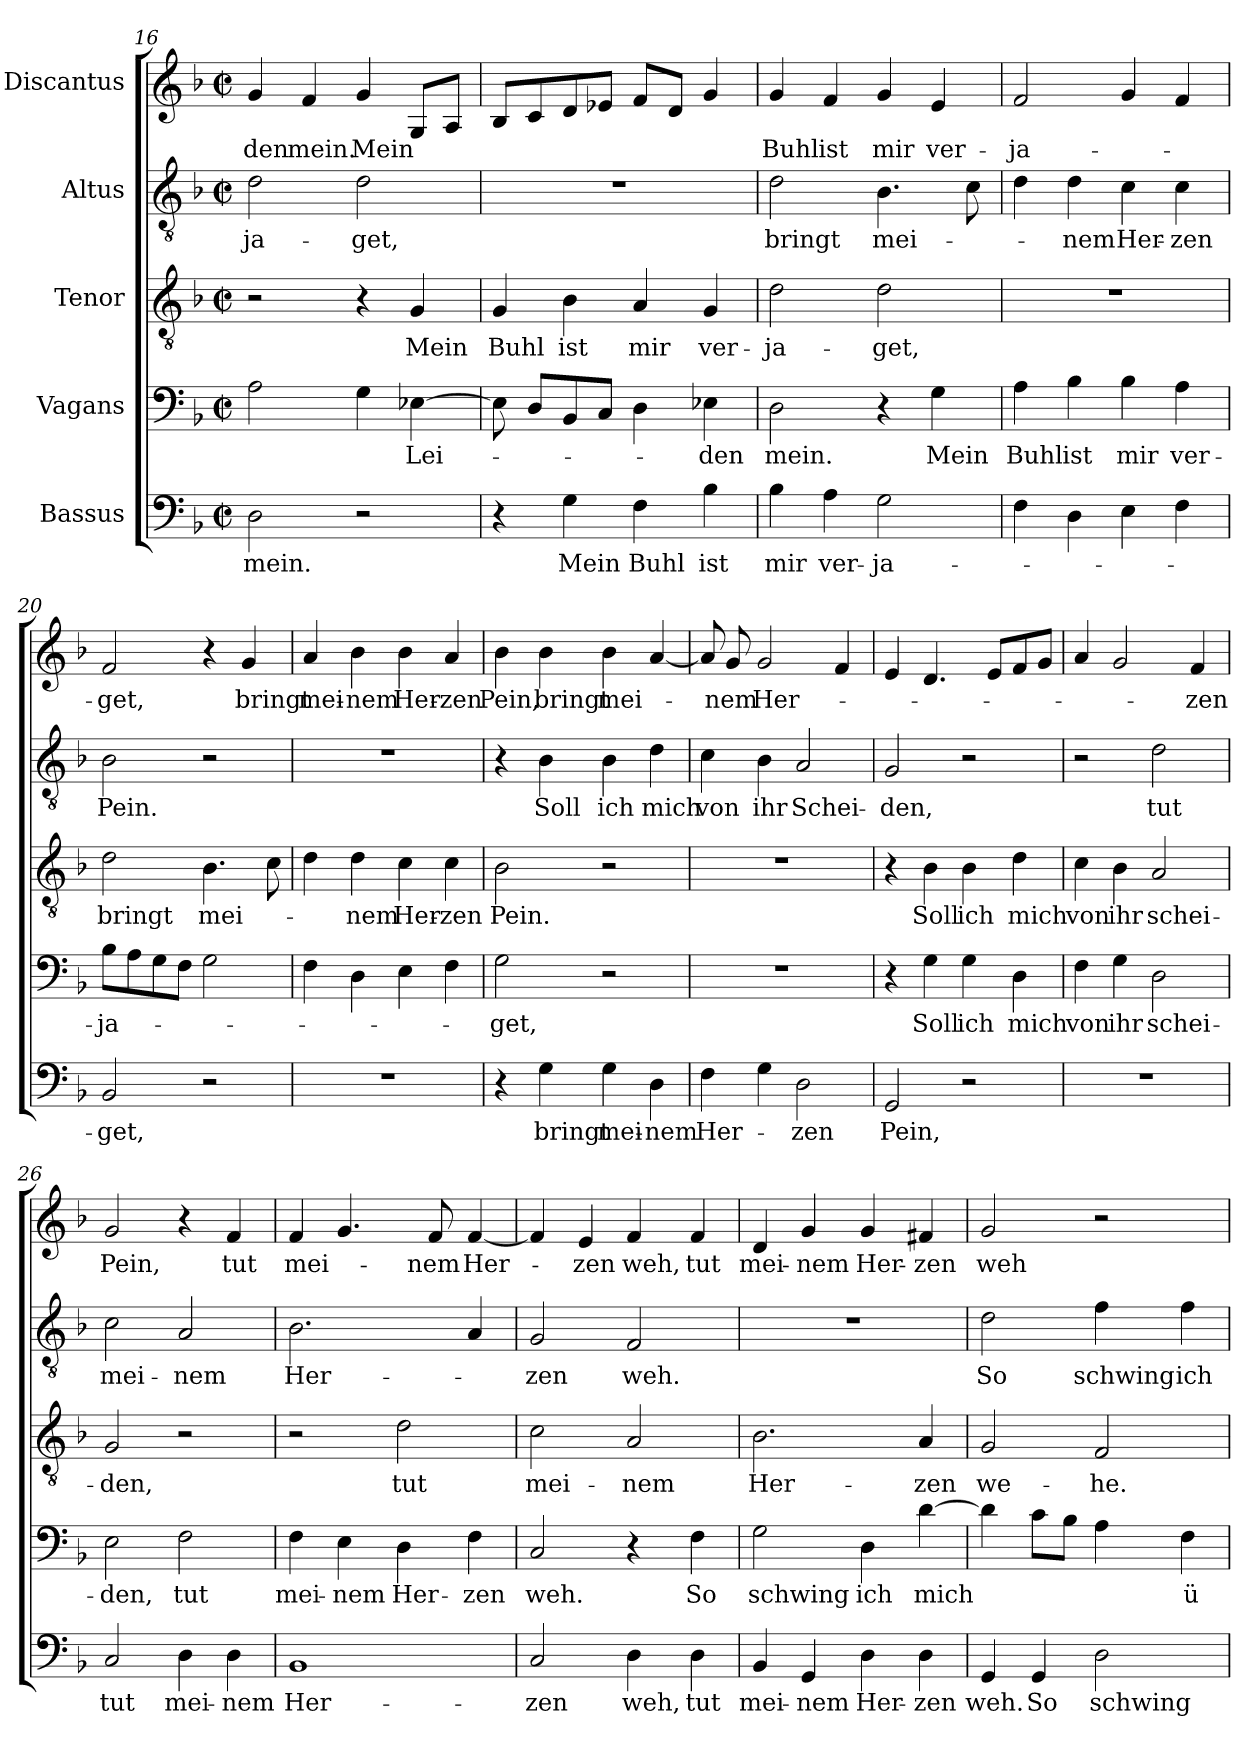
**kern	**text	**kern	**text	**kern	**text	**kern	**text	**kern	**text
*part5	*part5	*part4	*part4	*part3	*part3	*part2	*part2	*part1	*part1
*staff5	*staff5	*staff4	*staff4	*staff3	*staff3	*staff2	*staff2	*staff1	*staff1
*I"Bassus	*	*I"Vagans	*	*I"Tenor	*	*I"Altus	*	*I"Discantus	*
*clefF4	*	*clefF4	*	*clefGv2	*	*clefGv2	*	*clefG2	*
*k[b-]	*	*k[b-]	*	*k[b-]	*	*k[b-]	*	*k[b-]	*
*M2/2	*	*M2/2	*	*M2/2	*	*M2/2	*	*M2/2	*
*met(c|)	*	*met(c|)	*	*met(c|)	*	*met(c|)	*	*met(c|)	*
=16	=16	=16	=16	=16	=16	=16	=16	=16	=16
!	!LO:LY:b	!	!	!	!	!	!LO:LY:b	!	!LO:LY:b
2D\	mein.	2A\	.	2r	.	2d\	-ja-	4g/	-den
!	!	!	!	!	!	!	!	!	!LO:LY:b
.	.	.	.	.	.	.	.	4f/	mein.
!	!	!	!	!	!	!	!LO:LY:b	!	!LO:LY:b
2r	.	4G\	.	4r	.	2d\	-get,	4g/	-Mein
!	!	!	!LO:LY:b	!	!LO:LY:b	!	!	!	!
.	.	[4E-X\	Lei-	4G/	Mein	.	.	8GL	.
.	.	.	.	.	.	.	.	8AJ	.
!!LO:LB:g=z
=17	=17	=17	=17	=17	=17	=17	=17	=17	=17
!	!	!	!	!	!LO:LY:b	!	!	!	!
4r	.	8E-\]	.	4G/	Buhl	1r	.	8B-L	.
.	.	8DL	.	.	.	.	.	8c	.
!	!LO:LY:b	!	!	!	!LO:LY:b	!	!	!	!
4G\	Mein	8BB-	.	4B-\	ist	.	.	8d	.
.	.	8CJ	.	.	.	.	.	8e-XJ	.
!	!LO:LY:b	!	!	!	!LO:LY:b	!	!	!	!
4F\	Buhl	4D\	.	4A/	mir	.	.	8fL	.
.	.	.	.	.	.	.	.	8dJ	.
!	!LO:LY:b	!	!LO:LY:b	!	!LO:LY:b	!	!	!	!
4B-\	ist	4E-X\	-den	4G/	ver-	.	.	4g/	.
=18	=18	=18	=18	=18	=18	=18	=18	=18	=18
!	!LO:LY:b	!	!LO:LY:b	!	!LO:LY:b	!	!LO:LY:b	!	!LO:LY:b
4B-\	mir	2D\	mein.	2d\	-ja-	2d\	bringt	4g/	Buhl
!	!LO:LY:b	!	!	!	!	!	!	!	!LO:LY:b
4A\	ver-	.	.	.	.	.	.	4f/	ist
!	!LO:LY:b	!	!	!	!LO:LY:b	!	!LO:LY:b	!	!LO:LY:b
2G\	-ja-	4r	.	2d\	-get,	4.B-\	mei-	4g/	mir
!	!	!	!LO:LY:b	!	!	!	!	!	!LO:LY:b
.	.	4G\	Mein	.	.	.	.	4e/	ver-
.	.	.	.	.	.	8c\	.	.	.
=19	=19	=19	=19	=19	=19	=19	=19	=19	=19
!	!	!	!LO:LY:b	!	!	!	!	!	!LO:LY:b
4F\	.	4A\	Buhl	1r	.	4d\	.	2f/	-ja-
!	!	!	!LO:LY:b	!	!	!	!LO:LY:b	!	!
4D\	.	4B-\	ist	.	.	4d\	-nem	.	.
!	!	!	!LO:LY:b	!	!	!	!LO:LY:b	!	!
4E\	.	4B-\	mir	.	.	4c\	Her-	4g/	.
!	!	!	!LO:LY:b	!	!	!	!LO:LY:b	!	!
4F\	.	4A\	ver-	.	.	4c\	-zen	4f/	.
=20	=20	=20	=20	=20	=20	=20	=20	=20	=20
!	!LO:LY:b	!	!LO:LY:b	!	!LO:LY:b	!	!LO:LY:b	!	!LO:LY:b
2BB-/	-get,	8B-L	-ja-	2d\	bringt	2B-\	Pein.	2f/	-get,
.	.	8A	.	.	.	.	.	.	.
.	.	8G	.	.	.	.	.	.	.
.	.	8FJ	.	.	.	.	.	.	.
!	!	!	!	!	!LO:LY:b	!	!	!	!
2r	.	2G\	.	4.B-\	mei-	2r	.	4r	.
!	!	!	!	!	!	!	!	!	!LO:LY:b
.	.	.	.	.	.	.	.	4g/	bringt
.	.	.	.	8c\	.	.	.	.	.
!!LO:PB:g=z
=21	=21	=21	=21	=21	=21	=21	=21	=21	=21
!	!	!	!	!	!	!	!	!	!LO:LY:b
1r	.	4F\	.	4d\	.	1r	.	4a/	mei-
!	!	!	!	!	!LO:LY:b	!	!	!	!LO:LY:b
.	.	4D\	.	4d\	-nem	.	.	4b-\	-nem
!	!	!	!	!	!LO:LY:b	!	!	!	!LO:LY:b
.	.	4E\	.	4c\	Her-	.	.	4b-\	Her-
!	!	!	!	!	!LO:LY:b	!	!	!	!LO:LY:b
.	.	4F\	.	4c\	-zen	.	.	4a/	-zen
=22	=22	=22	=22	=22	=22	=22	=22	=22	=22
!	!	!	!LO:LY:b	!	!LO:LY:b	!	!	!	!LO:LY:b
4r	.	2G\	-get,	2B-\	Pein.	4r	.	4b-\	Pein,
!	!LO:LY:b	!	!	!	!	!	!LO:LY:b	!	!LO:LY:b
4G\	bringt	.	.	.	.	4B-\	Soll	4b-\	bringt
!	!LO:LY:b	!	!	!	!	!	!LO:LY:b	!	!LO:LY:b
4G\	mei-	2r	.	2r	.	4B-\	ich	4b-\	mei-
!	!LO:LY:b	!	!	!	!	!	!LO:LY:b	!	!
4D\	-nem	.	.	.	.	4d\	mich	[4a/	.
=23	=23	=23	=23	=23	=23	=23	=23	=23	=23
!	!LO:LY:b	!	!	!	!	!	!LO:LY:b	!	!
4F\	Her-	1r	.	1r	.	4c\	von	8a/]	.
!	!	!	!	!	!	!	!	!	!LO:LY:b
.	.	.	.	.	.	.	.	8g/	nem
!	!	!	!	!	!	!	!LO:LY:b	!	!LO:LY:b
4G\	.	.	.	.	.	4B-\	ihr	2g/	Her-
!	!LO:LY:b	!	!	!	!	!	!LO:LY:b	!	!
2D\	-zen	.	.	.	.	2A/	Schei-	.	.
.	.	.	.	.	.	.	.	4f/	.
=24	=24	=24	=24	=24	=24	=24	=24	=24	=24
!	!LO:LY:b	!	!	!	!	!	!LO:LY:b	!	!
2GG/	Pein,	4r	.	4r	.	2G/	-den,	4e/	.
!	!	!	!LO:LY:b	!	!LO:LY:b	!	!	!	!
.	.	4G\	Soll	4B-\	Soll	.	.	4.d/	.
!	!	!	!LO:LY:b	!	!LO:LY:b	!	!	!	!
2r	.	4G\	ich	4B-\	ich	2r	.	.	.
.	.	.	.	.	.	.	.	8eL	.
!	!	!	!LO:LY:b	!	!LO:LY:b	!	!	!	!
.	.	4D\	mich	4d\	mich	.	.	8f	.
.	.	.	.	.	.	.	.	8gJ	.
!!LO:LB:g=z
=25	=25	=25	=25	=25	=25	=25	=25	=25	=25
!	!	!	!LO:LY:b	!	!LO:LY:b	!	!	!	!
1r	.	4F\	von	4c\	von	2r	.	4a/	.
!	!	!	!LO:LY:b	!	!LO:LY:b	!	!	!	!
.	.	4G\	ihr	4B-\	ihr	.	.	2g/	.
!	!	!	!LO:LY:b	!	!LO:LY:b	!	!LO:LY:b	!	!
.	.	2D\	schei-	2A/	schei-	2d\	tut	.	.
!	!	!	!	!	!	!	!	!	!LO:LY:b
.	.	.	.	.	.	.	.	4f/	zen
=26	=26	=26	=26	=26	=26	=26	=26	=26	=26
!	!LO:LY:b	!	!LO:LY:b	!	!LO:LY:b	!	!LO:LY:b	!	!LO:LY:b
2C/	tut	2E\	-den,	2G/	-den,	2c\	mei-	2g/	Pein,
!	!LO:LY:b	!	!LO:LY:b	!	!	!	!LO:LY:b	!	!
4D\	mei-	2F\	tut	2r	.	2A/	-nem	4r	.
!	!LO:LY:b	!	!	!	!	!	!	!	!LO:LY:b
4D\	-nem	.	.	.	.	.	.	4f/	tut
=27	=27	=27	=27	=27	=27	=27	=27	=27	=27
!	!LO:LY:b	!	!LO:LY:b	!	!	!	!LO:LY:b	!	!LO:LY:b
1BB-	Her-	4F\	mei-	2r	.	2.B-\	Her-	4f/	mei-
!	!	!	!LO:LY:b	!	!	!	!	!	!
.	.	4E\	-nem	.	.	.	.	4.g/	.
!	!	!	!LO:LY:b	!	!LO:LY:b	!	!	!	!
.	.	4D\	Her-	2d\	tut	.	.	.	.
!	!	!	!	!	!	!	!	!	!LO:LY:b
.	.	.	.	.	.	.	.	8f/	-nem
!	!	!	!LO:LY:b	!	!	!	!	!	!LO:LY:b
.	.	4F\	-zen	.	.	4A/	.	[4f/	Her-
=28	=28	=28	=28	=28	=28	=28	=28	=28	=28
!	!LO:LY:b	!	!LO:LY:b	!	!LO:LY:b	!	!LO:LY:b	!	!
2C/	-zen	2C/	weh.	2c\	mei-	2G/	-zen	4f/]	.
!	!	!	!	!	!	!	!	!	!LO:LY:b
.	.	.	.	.	.	.	.	4e/	-zen
!	!LO:LY:b	!	!	!	!LO:LY:b	!	!LO:LY:b	!	!LO:LY:b
4D\	weh,	4r	.	2A/	-nem	2F/	weh.	4f/	weh,
!	!LO:LY:b	!	!LO:LY:b	!	!	!	!	!	!LO:LY:b
4D\	tut	4F\	So	.	.	.	.	4f/	tut
!!LO:LB:g=z
=29	=29	=29	=29	=29	=29	=29	=29	=29	=29
!	!LO:LY:b	!	!LO:LY:b	!	!LO:LY:b	!	!	!	!LO:LY:b
4BB-/	mei-	2G\	schwing	2.B-\	Her-	1r	.	4d/	mei-
!	!LO:LY:b	!	!	!	!	!	!	!	!LO:LY:b
4GG/	-nem	.	.	.	.	.	.	4g/	-nem
!	!LO:LY:b	!	!LO:LY:b	!	!	!	!	!	!LO:LY:b
4D\	Her-	4D\	ich	.	.	.	.	4g/	Her-
!	!LO:LY:b	!	!LO:LY:b	!	!LO:LY:b	!	!	!	!LO:LY:b
4D\	-zen	[4d\	mich	4A/	-zen	.	.	4f#X/	-zen
=30	=30	=30	=30	=30	=30	=30	=30	=30	=30
!	!LO:LY:b	!	!	!	!LO:LY:b	!	!LO:LY:b	!	!LO:LY:b
4GG/	weh.	4d\]	.	2G/	we-	2d\	So	2g/	weh
!	!LO:LY:b	!	!	!	!	!	!	!	!
4GG/	So	8cL	.	.	.	.	.	.	.
.	.	8B-J	.	.	.	.	.	.	.
!	!LO:LY:b	!	!	!	!LO:LY:b	!	!LO:LY:b	!	!
2D\	schwing	4A\	.	2F/	-he.	4f\	schwing	2r	.
!	!	!	!LO:LY:b	!	!	!	!LO:LY:b	!	!
.	.	4F\	ü-	.	.	4f\	ich	.	.
=	=	=	=	=	=	=	=	=	=
*-	*-	*-	*-	*-	*-	*-	*-	*-	*-
